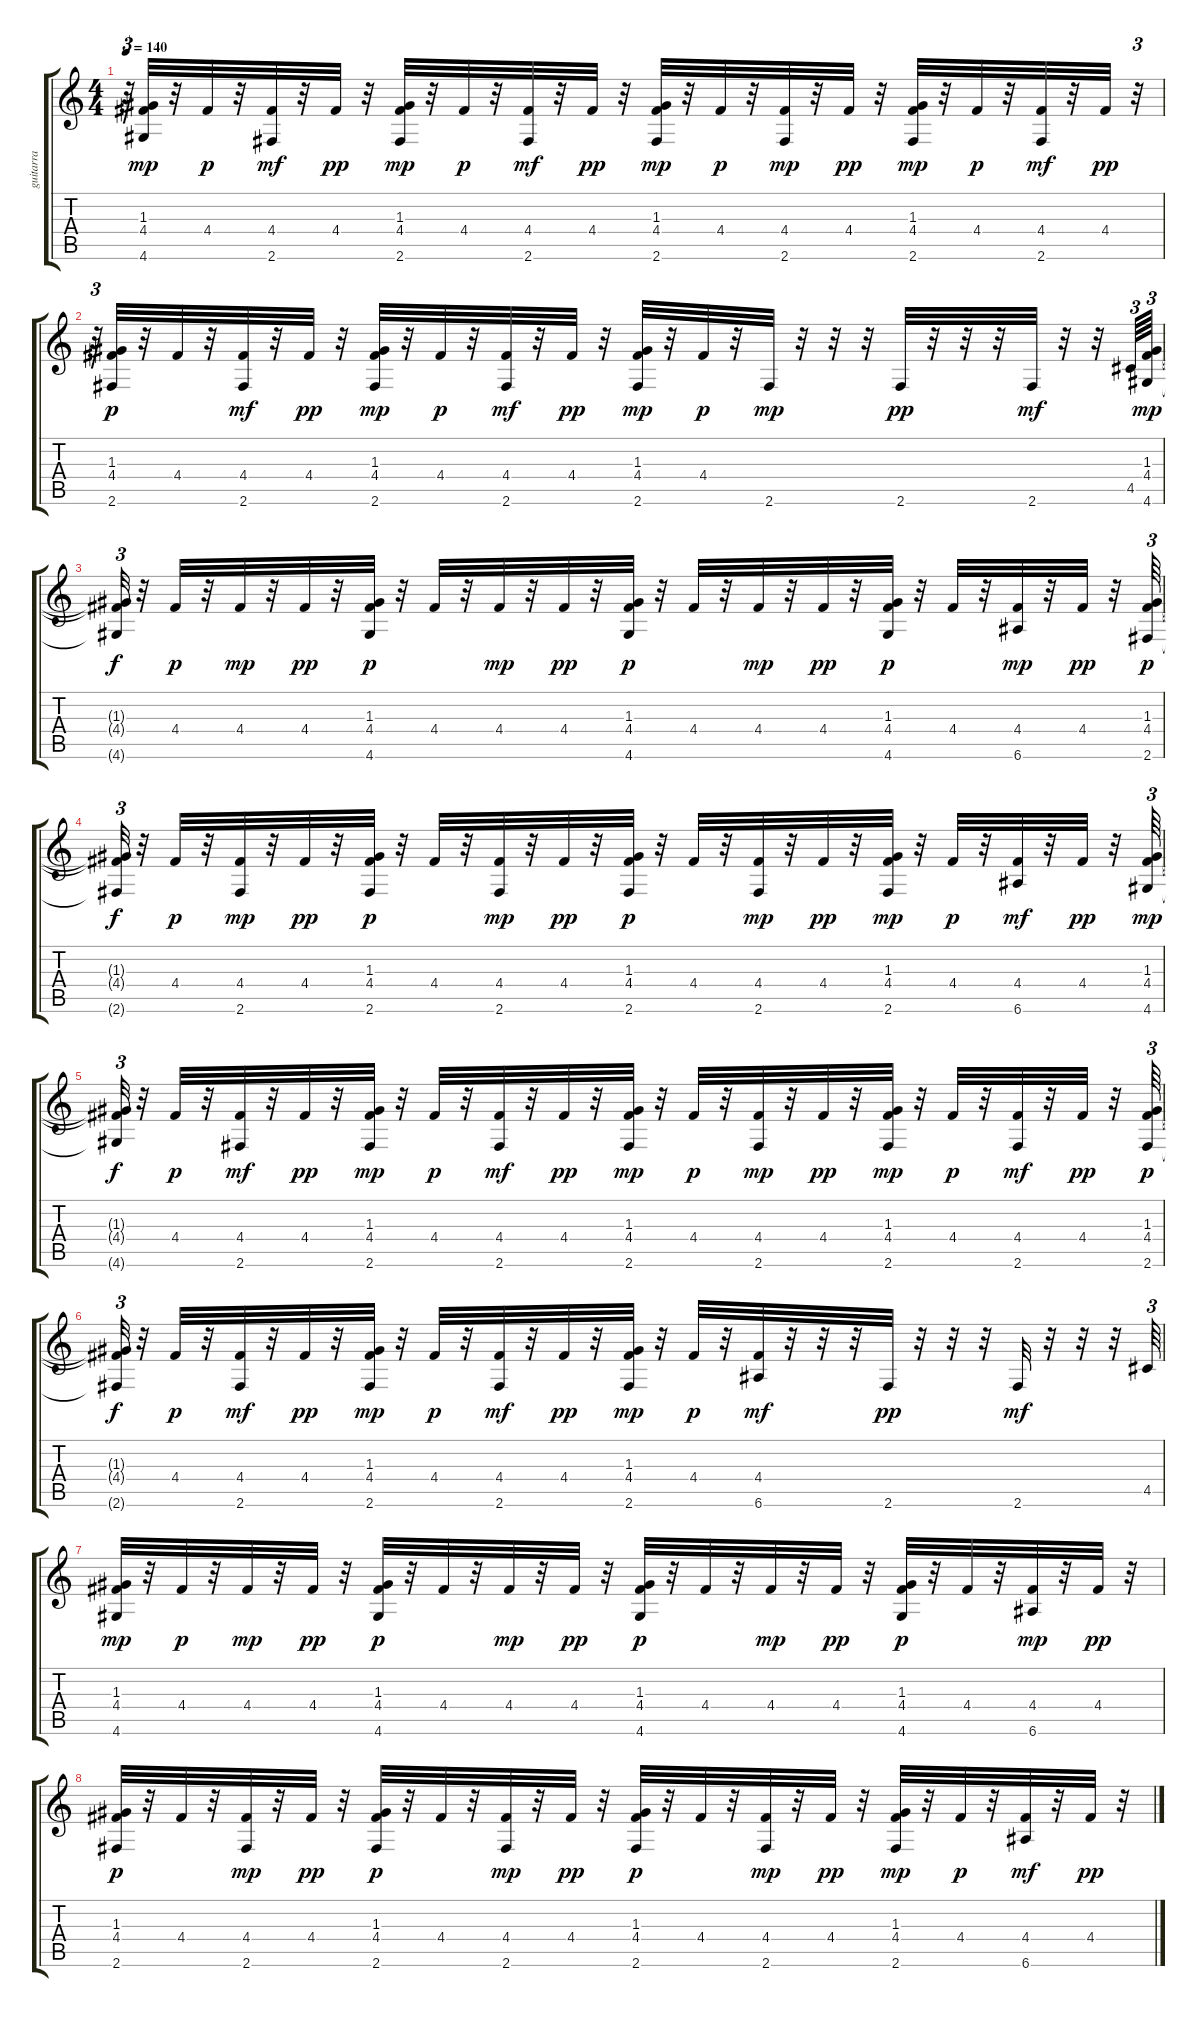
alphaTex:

\track ("guitarra" "guitarra") {instrument acousticguitarsteel}
\staff {score tabs}
\tuning (E4 B3 G3 D3 A2 E2) {hide}
\ts (4 4)
\tempo 140
\clef g2
\ks c
r.64{tu (3 2) dy pp} (1.3 4.4 4.6).32{dy mp} r.32 4.4.32{dy p} r.32 (4.4 2.6).32{dy mf} r.32 4.4.32{dy pp} r.32 (1.3 4.4 2.6).32{dy mp} r.32 4.4.32{dy p} r.32 (4.4 2.6).32{dy mf} r.32 4.4.32{dy pp} r.32 (1.3 4.4 2.6).32{dy mp} r.32 4.4.32{dy p} r.32 (4.4 2.6).32{dy mp} r.32 4.4.32{dy pp} r.32 (1.3 4.4 2.6).32{dy mp} r.32 4.4.32{dy p} r.32 (4.4 2.6).32{dy mf} r.32 4.4.32{dy pp} r.32{tu (3 2)} |
r.64{tu (3 2)} (1.3 4.4 2.6).32{dy p} r.32 4.4.32 r.32 (4.4 2.6).32{dy mf} r.32 4.4.32{dy pp} r.32 (1.3 4.4 2.6).32{dy mp} r.32 4.4.32{dy p} r.32 (4.4 2.6).32{dy mf} r.32 4.4.32{dy pp} r.32 (1.3 4.4 2.6).32{dy mp} r.32 4.4.32{dy p} r.32 2.6.32{dy mp} r.32 r.32 r.32 2.6.32{dy pp} r.32 r.32 r.32 2.6.32{dy mf} r.32 r.32 4.5.64{tu (3 2)} (1.3 4.4 4.6).64{tu (3 2) dy mp} |
(1.3{t} 4.4{t} 4.6{t}).32{tu (3 2) dy f} r.32 4.4.32{dy p} r.32 4.4.32{dy mp} r.32 4.4.32{dy pp} r.32 (1.3 4.4 4.6).32{dy p} r.32 4.4.32 r.32 4.4.32{dy mp} r.32 4.4.32{dy pp} r.32 (1.3 4.4 4.6).32{dy p} r.32 4.4.32 r.32 4.4.32{dy mp} r.32 4.4.32{dy pp} r.32 (1.3 4.4 4.6).32{dy p} r.32 4.4.32 r.32 (4.4 6.6).32{dy mp} r.32 4.4.32{dy pp} r.32 (1.3 4.4 2.6).64{tu (3 2) dy p} |
(1.3{t} 4.4{t} 2.6{t}).32{tu (3 2) dy f} r.32 4.4.32{dy p} r.32 (4.4 2.6).32{dy mp} r.32 4.4.32{dy pp} r.32 (1.3 4.4 2.6).32{dy p} r.32 4.4.32 r.32 (4.4 2.6).32{dy mp} r.32 4.4.32{dy pp} r.32 (1.3 4.4 2.6).32{dy p} r.32 4.4.32 r.32 (4.4 2.6).32{dy mp} r.32 4.4.32{dy pp} r.32 (1.3 4.4 2.6).32{dy mp} r.32 4.4.32{dy p} r.32 (4.4 6.6).32{dy mf} r.32 4.4.32{dy pp} r.32 (1.3 4.4 4.6).64{tu (3 2) dy mp} |
(1.3{t} 4.4{t} 4.6{t}).32{tu (3 2) dy f} r.32 4.4.32{dy p} r.32 (4.4 2.6).32{dy mf} r.32 4.4.32{dy pp} r.32 (1.3 4.4 2.6).32{dy mp} r.32 4.4.32{dy p} r.32 (4.4 2.6).32{dy mf} r.32 4.4.32{dy pp} r.32 (1.3 4.4 2.6).32{dy mp} r.32 4.4.32{dy p} r.32 (4.4 2.6).32{dy mp} r.32 4.4.32{dy pp} r.32 (1.3 4.4 2.6).32{dy mp} r.32 4.4.32{dy p} r.32 (4.4 2.6).32{dy mf} r.32 4.4.32{dy pp} r.32 (1.3 4.4 2.6).64{tu (3 2) dy p} |
(1.3{t} 4.4{t} 2.6{t}).32{tu (3 2) dy f} r.32 4.4.32{dy p} r.32 (4.4 2.6).32{dy mf} r.32 4.4.32{dy pp} r.32 (1.3 4.4 2.6).32{dy mp} r.32 4.4.32{dy p} r.32 (4.4 2.6).32{dy mf} r.32 4.4.32{dy pp} r.32 (1.3 4.4 2.6).32{dy mp} r.32 4.4.32{dy p} r.32 (4.4 6.6).32{dy mf} r.32 r.32 r.32 2.6.32{dy pp} r.32 r.32 r.32 2.6.32{dy mf} r.32 r.32 r.32 4.5.64{tu (3 2)} |
(1.3 4.4 4.6).32{dy mp} r.32 4.4.32{dy p} r.32 4.4.32{dy mp} r.32 4.4.32{dy pp} r.32 (1.3 4.4 4.6).32{dy p} r.32 4.4.32 r.32 4.4.32{dy mp} r.32 4.4.32{dy pp} r.32 (1.3 4.4 4.6).32{dy p} r.32 4.4.32 r.32 4.4.32{dy mp} r.32 4.4.32{dy pp} r.32 (1.3 4.4 4.6).32{dy p} r.32 4.4.32 r.32 (4.4 6.6).32{dy mp} r.32 4.4.32{dy pp} r.32 |
(1.3 4.4 2.6).32{dy p} r.32 4.4.32 r.32 (4.4 2.6).32{dy mp} r.32 4.4.32{dy pp} r.32 (1.3 4.4 2.6).32{dy p} r.32 4.4.32 r.32 (4.4 2.6).32{dy mp} r.32 4.4.32{dy pp} r.32 (1.3 4.4 2.6).32{dy p} r.32 4.4.32 r.32 (4.4 2.6).32{dy mp} r.32 4.4.32{dy pp} r.32 (1.3 4.4 2.6).32{dy mp} r.32 4.4.32{dy p} r.32 (4.4 6.6).32{dy mf} r.32 4.4.32{dy pp} r.32
